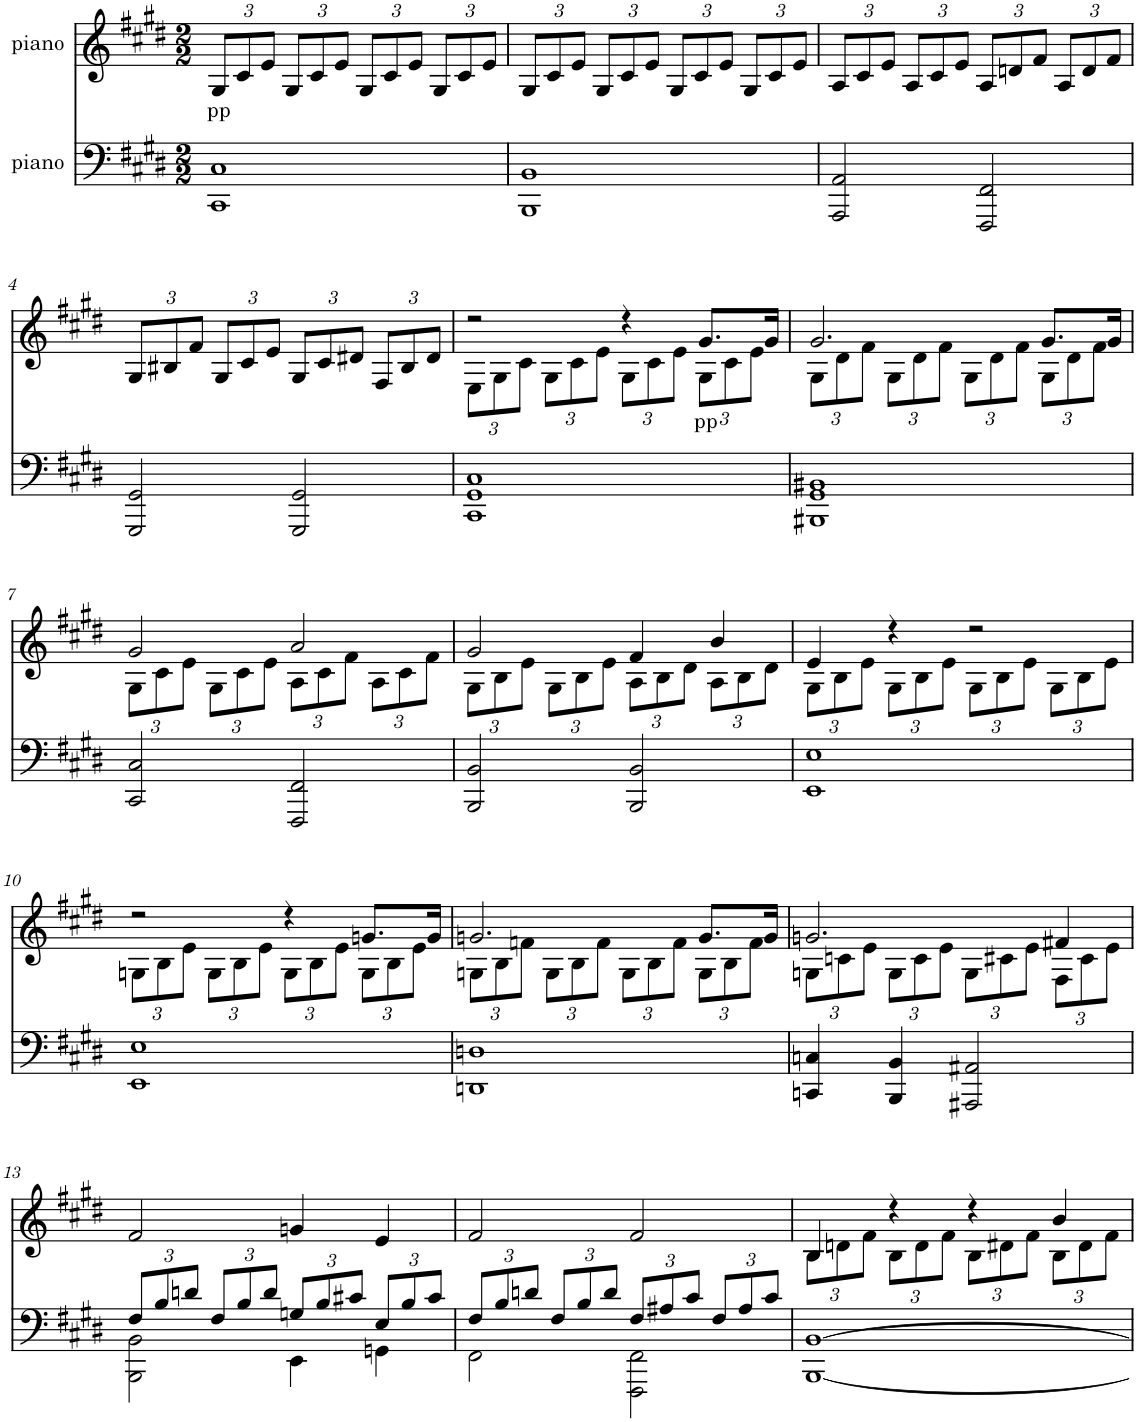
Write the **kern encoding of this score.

**kern	**kern	**text
*part2	*part1	*part1
*staff2	*staff1	*staff1
*I"piano	*I"piano	*
*I'Pno	*I'Pno	*
*clefF4	*clefG2	*
*k[f#c#g#d#]	*k[f#c#g#d#]	*
*c#:	*c#:	*
*M2/2	*M2/2	*
*	*Xbrackettup	*
=1	=1	=1
!	!	!LO:LY:b
1CC# 1C#	12G#/L	pp
.	12c#/	.
.	12e/J	.
.	12G#/L	.
.	12c#/	.
.	12e/J	.
.	12G#/L	.
.	12c#/	.
.	12e/J	.
.	12G#/L	.
.	12c#/	.
.	12e/J	.
=2	=2	=2
1BBB 1BB	12G#/L	.
.	12c#/	.
.	12e/J	.
.	12G#/L	.
.	12c#/	.
.	12e/J	.
.	12G#/L	.
.	12c#/	.
.	12e/J	.
.	12G#/L	.
.	12c#/	.
.	12e/J	.
=3	=3	=3
2AAA/ 2AA/	12A/L	.
.	12c#/	.
.	12e/J	.
.	12A/L	.
.	12c#/	.
.	12e/J	.
2FFF#/ 2FF#/	12A/L	.
.	12dn/	.
.	12f#/J	.
.	12A/L	.
.	12d/	.
.	12f#/J	.
!!LO:LB:g=z
=4	=4	=4
2GGG#/ 2GG#/	12G#/L	.
.	12B#X/	.
.	12f#/J	.
.	12G#/L	.
.	12c#/	.
.	12e/J	.
2GGG#/ 2GG#/	12G#/L	.
.	12c#/	.
.	12d#X/J	.
.	12F#/L	.
.	12B#/	.
.	12d#/J	.
=5	=5	=5
*	*^	*
1CC# 1GG# 1C#	2r	12E\L	.
.	.	12G#\	.
.	.	12c#\J	.
.	.	12G#\L	.
.	.	12c#\	.
.	.	12e\J	.
.	4r	12G#\L	.
.	.	12c#\	.
.	.	12e\J	.
!	!	!	!LO:LY:b
.	8.g#/L	12G#\L	pp
.	.	12c#\	.
.	.	12e\J	.
.	16g#/Jk	.	.
=6	=6	=6	=6
1BBB#X 1GG# 1BB#X	2.g#/	12G#\L	.
.	.	12d#\	.
.	.	12f#\J	.
.	.	12G#\L	.
.	.	12d#\	.
.	.	12f#\J	.
.	.	12G#\L	.
.	.	12d#\	.
.	.	12f#\J	.
.	8.g#/L	12G#\L	.
.	.	12d#\	.
.	.	12f#\J	.
.	16g#/Jk	.	.
!!LO:LB:g=z	!!
=7	=7	=7	=7
2CC#/ 2C#/	2g#/	12G#\L	.
.	.	12c#\	.
.	.	12e\J	.
.	.	12G#\L	.
.	.	12c#\	.
.	.	12e\J	.
2FFF#/ 2FF#/	2a/	12A\L	.
.	.	12c#\	.
.	.	12f#\J	.
.	.	12A\L	.
.	.	12c#\	.
.	.	12f#\J	.
=8	=8	=8	=8
2BBB/ 2BB/	2g#/	12G#\L	.
.	.	12B\	.
.	.	12e\J	.
.	.	12G#\L	.
.	.	12B\	.
.	.	12e\J	.
2BBB/ 2BB/	4f#/	12A\L	.
.	.	12B\	.
.	.	12d#\J	.
.	4b/	12A\L	.
.	.	12B\	.
.	.	12d#\J	.
=9	=9	=9	=9
1EE 1E	4e/	12G#\L	.
.	.	12B\	.
.	.	12e\J	.
.	4r	12G#\L	.
.	.	12B\	.
.	.	12e\J	.
.	2r	12G#\L	.
.	.	12B\	.
.	.	12e\J	.
.	.	12G#\L	.
.	.	12B\	.
.	.	12e\J	.
!!LO:LB:g=z	!!
=10	=10	=10	=10
1EE 1E	2r	12Gn\L	.
.	.	12B\	.
.	.	12e\J	.
.	.	12G\L	.
.	.	12B\	.
.	.	12e\J	.
.	4r	12G\L	.
.	.	12B\	.
.	.	12e\J	.
.	8.gn/L	12G\L	.
.	.	12B\	.
.	.	12e\J	.
.	16g/Jk	.	.
=11	=11	=11	=11
1DDn 1Dn	2.gn/	12Gn\L	.
.	.	12B\	.
.	.	12fn\J	.
.	.	12G\L	.
.	.	12B\	.
.	.	12f\J	.
.	.	12G\L	.
.	.	12B\	.
.	.	12f\J	.
.	8.g/L	12G\L	.
.	.	12B\	.
.	.	12f\J	.
.	16g/Jk	.	.
=12	=12	=12	=12
4CCn/ 4Cn/	2.gn/	12Gn\L	.
.	.	12cn\	.
.	.	12e\J	.
4BBB/ 4BB/	.	12G\L	.
.	.	12c\	.
.	.	12e\J	.
2AAA#X/ 2AA#X/	.	12G\L	.
.	.	12c#X\	.
.	.	12e\J	.
.	4f#X/	12F#\L	.
.	.	12c#\	.
.	.	12e\J	.
*	*v	*v	*
!!LO:LB:g=z
=13	=13	=13
*Xbrackettup	*	*
*^	*	*
12F#/L	2BBB\ 2BB\	2f#/	.
12B/	.	.	.
12dn/J	.	.	.
12F#/L	.	.	.
12B/	.	.	.
12d/J	.	.	.
12Gn/L	4EE\	4gn/	.
12B/	.	.	.
12c#X/J	.	.	.
12E/L	4GGn\	4e/	.
12B/	.	.	.
12c#/J	.	.	.
=14	=14	=14	=14
12F#/L	2FF#\	2f#/	.
12B/	.	.	.
12dn/J	.	.	.
12F#/L	.	.	.
12B/	.	.	.
12d/J	.	.	.
12F#/L	2FFF#\ 2FF#\	2f#/	.
12A#X/	.	.	.
12c#/J	.	.	.
12F#/L	.	.	.
12A#/	.	.	.
12c#/J	.	.	.
*v	*v	*	*
=15	=15	=15
*	*^	*
[1BBB [1BB	4B/	12B\L	.
.	.	12dn\	.
.	.	12f#\J	.
.	4r	12B\L	.
.	.	12d\	.
.	.	12f#\J	.
.	4r	12B\L	.
.	.	12d#X\	.
.	.	12f#\J	.
.	4b/	12B\L	.
.	.	12d#\	.
.	.	12f#\J	.
*	*v	*v	*
=	=	=
*-	*-	*-
